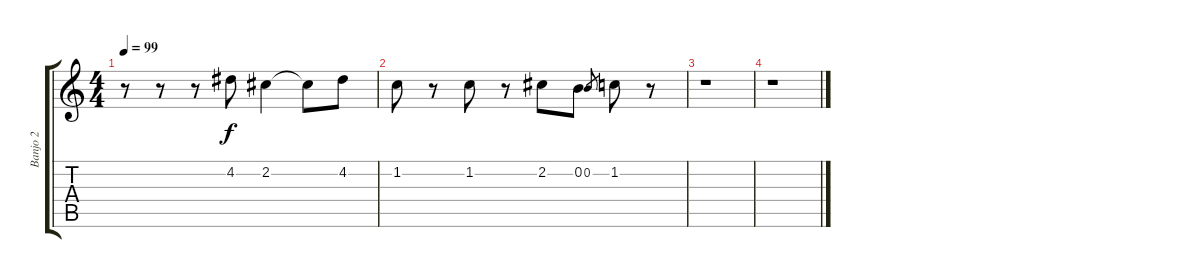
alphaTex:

\track ("Banjo 2" "Banjo 2") {instrument banjo}
\staff {score tabs}
\tuning (E4 B3 G3 D3 A2 E2) {hide}
\displaytranspose 12
\ts (4 4)
\tempo 99
\clef g2
\ks c
r.8{dy f} r.8 r.8 4.2.8 2.2.4 2.2{t}.8 4.2.8 |
1.2.8 r.8 1.2.8 r.8 2.2.8 0.2.8 0.2.8{gr} 1.2.8 r.8 |
r.1 |
r.1
